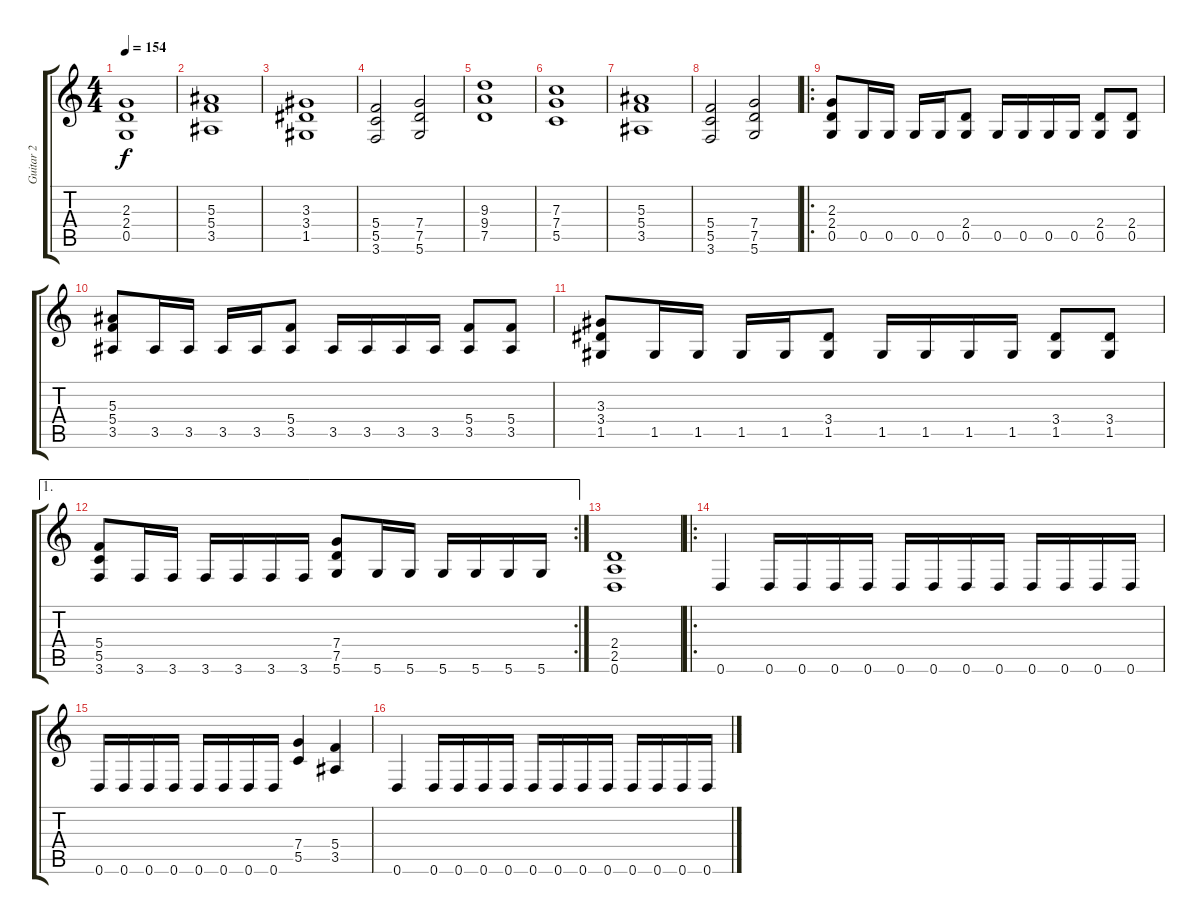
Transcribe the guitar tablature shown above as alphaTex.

\track ("Guitar 2" "Guitar 2") {instrument distortionguitar}
\staff {score tabs}
\tuning (D4 A3 F3 C3 G2 D2) {hide}
\ts (4 4)
\tempo 154
\clef g2
\ks c
(2.3 2.4 0.5).1{dy f instrument distortionguitar} |
(5.3 5.4 3.5).1 |
(3.3 3.4 1.5).1 |
(5.4 5.5 3.6).2 (7.4 7.5 5.6).2 |
(9.3 9.4 7.5).1 |
(7.3 7.4 5.5).1 |
(5.3 5.4 3.5).1 |
(5.4 5.5 3.6).2 (7.4 7.5 5.6).2 |
\ro
(2.3 2.4 0.5).8 0.5.16 0.5.16 0.5.16 0.5.16 (2.4 0.5).8 0.5.16 0.5.16 0.5.16 0.5.16 (2.4 0.5).8 (2.4 0.5).8 |
(5.3 5.4 3.5).8 3.5.16 3.5.16 3.5.16 3.5.16 (5.4 3.5).8 3.5.16 3.5.16 3.5.16 3.5.16 (5.4 3.5).8 (5.4 3.5).8 |
(3.3 3.4 1.5).8 1.5.16 1.5.16 1.5.16 1.5.16 (3.4 1.5).8 1.5.16 1.5.16 1.5.16 1.5.16 (3.4 1.5).8 (3.4 1.5).8 |
\ae 1
\rc 2
(5.4 5.5 3.6).8 3.6.16 3.6.16 3.6.16 3.6.16 3.6.16 3.6.16 (7.4 7.5 5.6).8 5.6.16 5.6.16 5.6.16 5.6.16 5.6.16 5.6.16 |
(2.4 2.5 0.6).1 |
\ro
0.6.4 0.6.16 0.6.16 0.6.16 0.6.16 0.6.16 0.6.16 0.6.16 0.6.16 0.6.16 0.6.16 0.6.16 0.6.16 |
0.6.16 0.6.16 0.6.16 0.6.16 0.6.16 0.6.16 0.6.16 0.6.16 (7.4 5.5).4 (5.4 3.5).4 |
0.6.4 0.6.16 0.6.16 0.6.16 0.6.16 0.6.16 0.6.16 0.6.16 0.6.16 0.6.16 0.6.16 0.6.16 0.6.16
